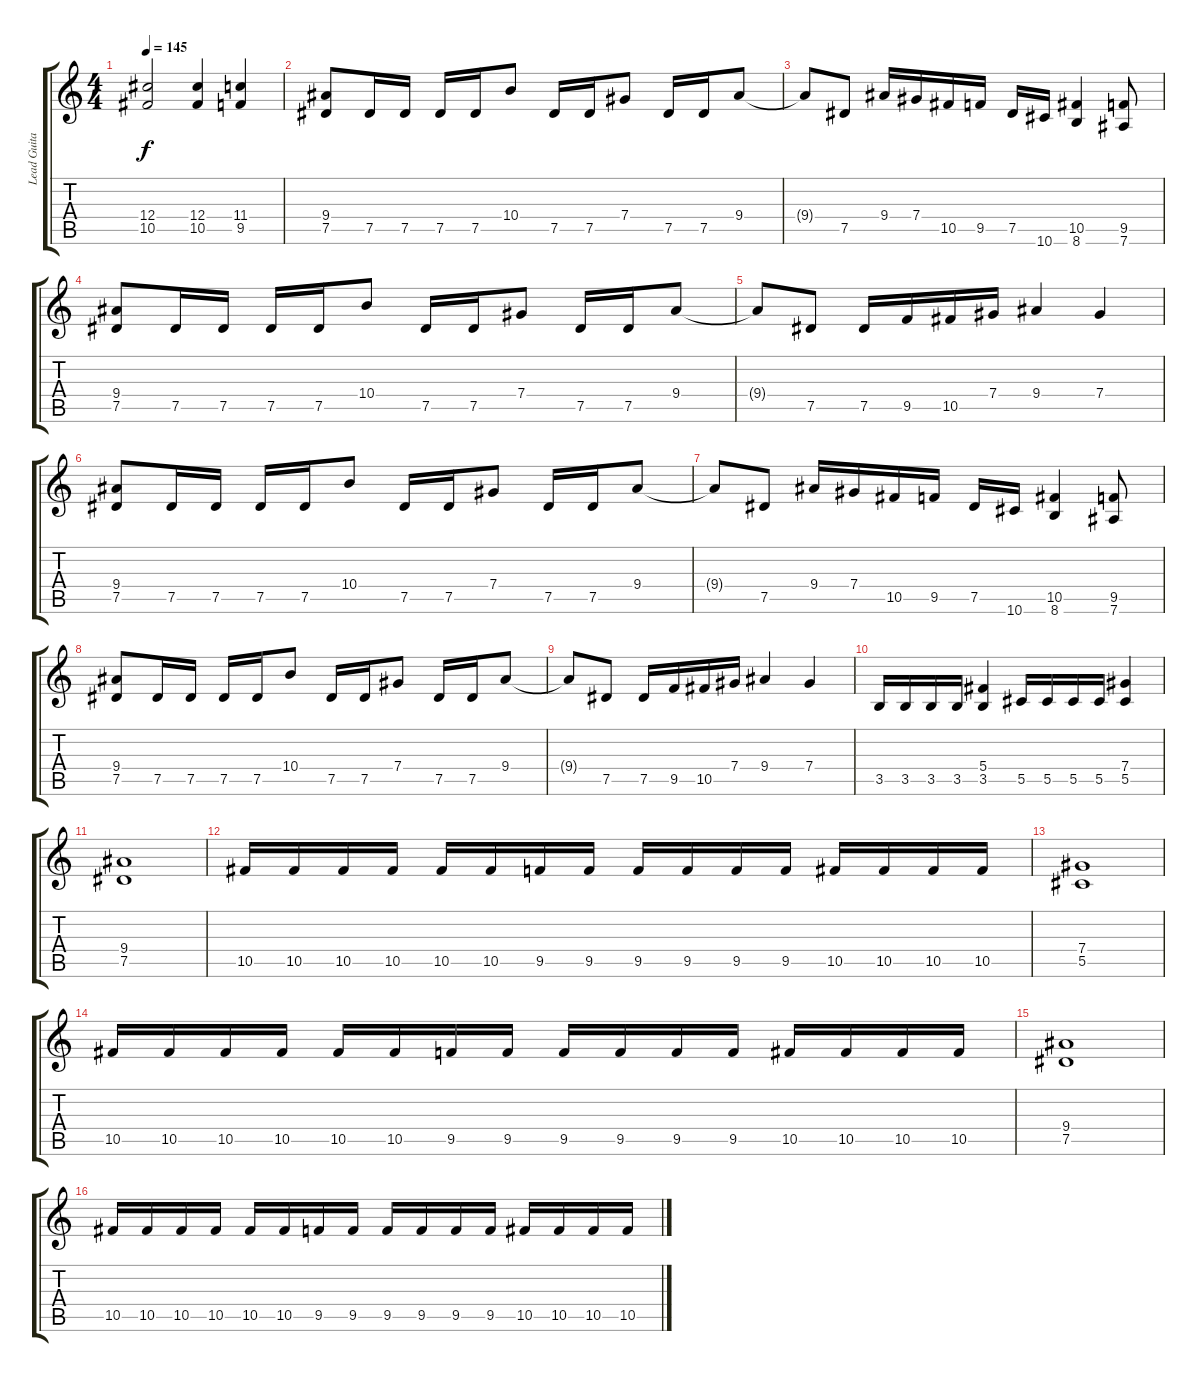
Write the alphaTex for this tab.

\track ("Lead Guitar" "Lead Guita") {instrument distortionguitar}
\staff {score tabs}
\tuning (Eb4 Bb3 Gb3 Db3 Ab2 Eb2) {hide}
\ts (4 4)
\tempo 145
\clef g2
\ks c
(12.4{t} 10.5{t}).2{dy f} (12.4 10.5).4 (11.4 9.5).4 |
(9.4 7.5).8 7.5.16 7.5.16 7.5.16 7.5.16 10.4.8 7.5.16 7.5.16 7.4.8 7.5.16 7.5.16 9.4.8 |
9.4{t}.8 7.5.8 9.4.16 7.4.16 10.5.16 9.5.16 7.5.16 10.6.16 (10.5 8.6).4 (9.5 7.6).8 |
(9.4 7.5).8 7.5.16 7.5.16 7.5.16 7.5.16 10.4.8 7.5.16 7.5.16 7.4.8 7.5.16 7.5.16 9.4.8 |
9.4{t}.8 7.5.8 7.5.16 9.5.16 10.5.16 7.4.16 9.4.4 7.4.4 |
(9.4 7.5).8 7.5.16 7.5.16 7.5.16 7.5.16 10.4.8 7.5.16 7.5.16 7.4.8 7.5.16 7.5.16 9.4.8 |
9.4{t}.8 7.5.8 9.4.16 7.4.16 10.5.16 9.5.16 7.5.16 10.6.16 (10.5 8.6).4 (9.5 7.6).8 |
(9.4 7.5).8 7.5.16 7.5.16 7.5.16 7.5.16 10.4.8 7.5.16 7.5.16 7.4.8 7.5.16 7.5.16 9.4.8 |
9.4{t}.8 7.5.8 7.5.16 9.5.16 10.5.16 7.4.16 9.4.4 7.4.4 |
3.5.16 3.5.16 3.5.16 3.5.16 (5.4 3.5).4 5.5.16 5.5.16 5.5.16 5.5.16 (7.4 5.5).4 |
(9.4 7.5).1 |
10.5.16 10.5.16 10.5.16 10.5.16 10.5.16 10.5.16 9.5.16 9.5.16 9.5.16 9.5.16 9.5.16 9.5.16 10.5.16 10.5.16 10.5.16 10.5.16 |
(7.4 5.5).1 |
10.5.16 10.5.16 10.5.16 10.5.16 10.5.16 10.5.16 9.5.16 9.5.16 9.5.16 9.5.16 9.5.16 9.5.16 10.5.16 10.5.16 10.5.16 10.5.16 |
(9.4 7.5).1 |
10.5.16 10.5.16 10.5.16 10.5.16 10.5.16 10.5.16 9.5.16 9.5.16 9.5.16 9.5.16 9.5.16 9.5.16 10.5.16 10.5.16 10.5.16 10.5.16
